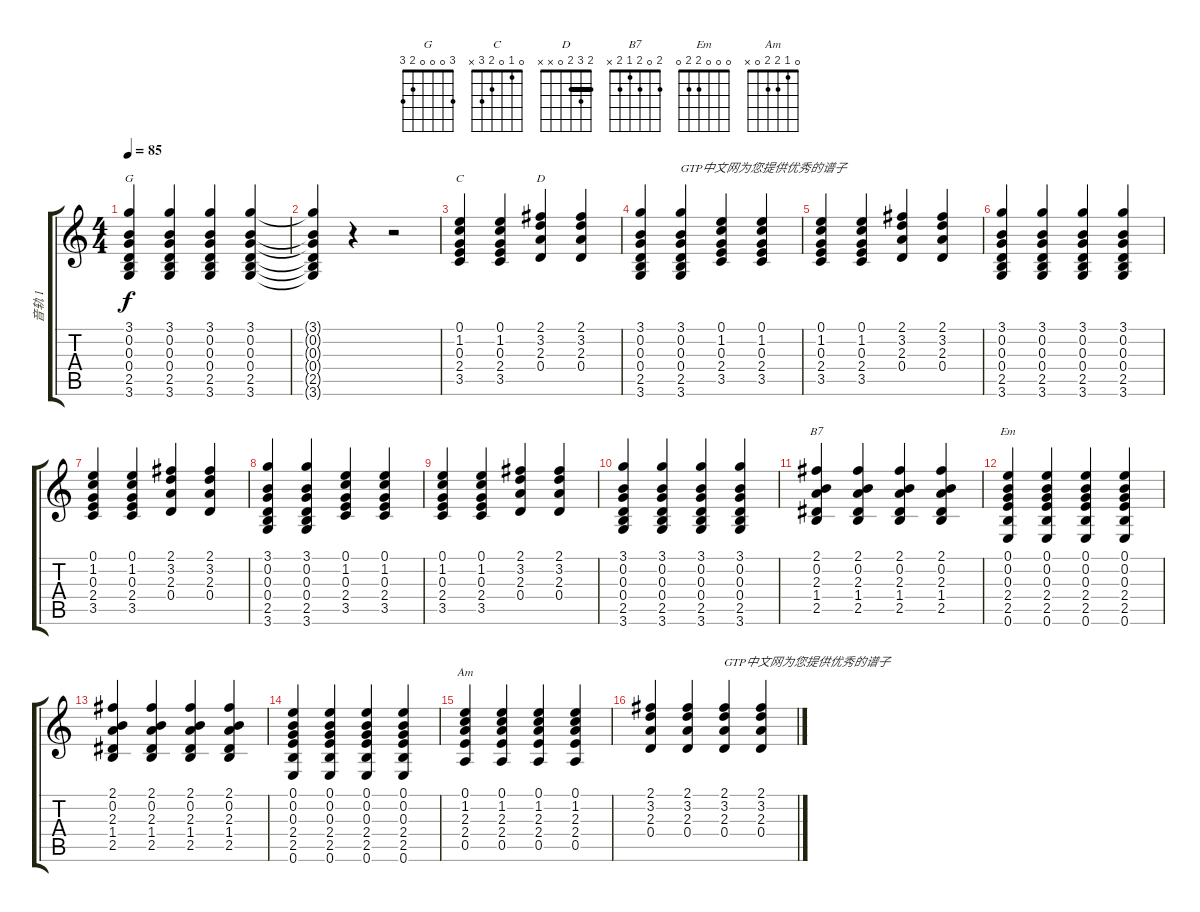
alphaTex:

\track ("音轨 1" "音轨 1") {instrument acousticguitarsteel}
\staff {score tabs}
\tuning (E4 B3 G3 D3 A2 E2) {hide}
\chord ("G" 3 0 0 0 2 3)
\chord ("C" 0 1 0 2 3 x)
\chord ("D" 2 3 2 0 x x) {barre 2}
\chord ("B7" 2 0 2 1 2 x)
\chord ("Em" 0 0 0 2 2 0)
\chord ("Am" 0 1 2 2 0 x)
\ts (4 4)
\tempo 85
\clef g2
\ks c
(3.1 0.2 0.3 0.4 2.5 3.6).4{ch "G" dy f} (3.1 0.2 0.3 0.4 2.5 3.6).4 (3.1 0.2 0.3 0.4 2.5 3.6).4 (3.1 0.2 0.3 0.4 2.5 3.6).4 |
(3.1{t} 0.2{t} 0.3{t} 0.4{t} 2.5{t} 3.6{t}).4{txt " "} r.4 r.2 |
(0.1 1.2 0.3 2.4 3.5).4{ch "C"} (0.1 1.2 0.3 2.4 3.5).4 (2.1 3.2 2.3 0.4).4{ch "D"} (2.1 3.2 2.3 0.4).4 |
(3.1 0.2 0.3 0.4 2.5 3.6).4 (3.1 0.2 0.3 0.4 2.5 3.6).4{txt "GTP中文网为您提供优秀的谱子"} (0.1 1.2 0.3 2.4 3.5).4 (0.1 1.2 0.3 2.4 3.5).4 |
(0.1 1.2 0.3 2.4 3.5).4 (0.1 1.2 0.3 2.4 3.5).4 (2.1 3.2 2.3 0.4).4 (2.1 3.2 2.3 0.4).4 |
(3.1 0.2 0.3 0.4 2.5 3.6).4 (3.1 0.2 0.3 0.4 2.5 3.6).4 (3.1 0.2 0.3 0.4 2.5 3.6).4 (3.1 0.2 0.3 0.4 2.5 3.6).4 |
(0.1 1.2 0.3 2.4 3.5).4 (0.1 1.2 0.3 2.4 3.5).4 (2.1 3.2 2.3 0.4).4 (2.1 3.2 2.3 0.4).4 |
(3.1 0.2 0.3 0.4 2.5 3.6).4 (3.1 0.2 0.3 0.4 2.5 3.6).4 (0.1 1.2 0.3 2.4 3.5).4 (0.1 1.2 0.3 2.4 3.5).4 |
(0.1 1.2 0.3 2.4 3.5).4 (0.1 1.2 0.3 2.4 3.5).4 (2.1 3.2 2.3 0.4).4 (2.1 3.2 2.3 0.4).4 |
(3.1 0.2 0.3 0.4 2.5 3.6).4 (3.1 0.2 0.3 0.4 2.5 3.6).4 (3.1 0.2 0.3 0.4 2.5 3.6).4 (3.1 0.2 0.3 0.4 2.5 3.6).4 |
(2.1 0.2 2.3 1.4 2.5).4{ch "B7"} (2.1 0.2 2.3 1.4 2.5).4 (2.1 0.2 2.3 1.4 2.5).4 (2.1 0.2 2.3 1.4 2.5).4 |
(0.1 0.2 0.3 2.4 2.5 0.6).4{ch "Em" txt " "} (0.1 0.2 0.3 2.4 2.5 0.6).4 (0.1 0.2 0.3 2.4 2.5 0.6).4 (0.1 0.2 0.3 2.4 2.5 0.6).4 |
(2.1 0.2 2.3 1.4 2.5).4 (2.1 0.2 2.3 1.4 2.5).4 (2.1 0.2 2.3 1.4 2.5).4 (2.1 0.2 2.3 1.4 2.5).4 |
(0.1 0.2 0.3 2.4 2.5 0.6).4 (0.1 0.2 0.3 2.4 2.5 0.6).4 (0.1 0.2 0.3 2.4 2.5 0.6).4 (0.1 0.2 0.3 2.4 2.5 0.6).4 |
(0.1 1.2 2.3 2.4 0.5).4{ch "Am"} (0.1 1.2 2.3 2.4 0.5).4 (0.1 1.2 2.3 2.4 0.5).4 (0.1 1.2 2.3 2.4 0.5).4 |
(2.1 3.2 2.3 0.4).4 (2.1 3.2 2.3 0.4).4 (2.1 3.2 2.3 0.4).4{txt "GTP中文网为您提供优秀的谱子"} (2.1 3.2 2.3 0.4).4
